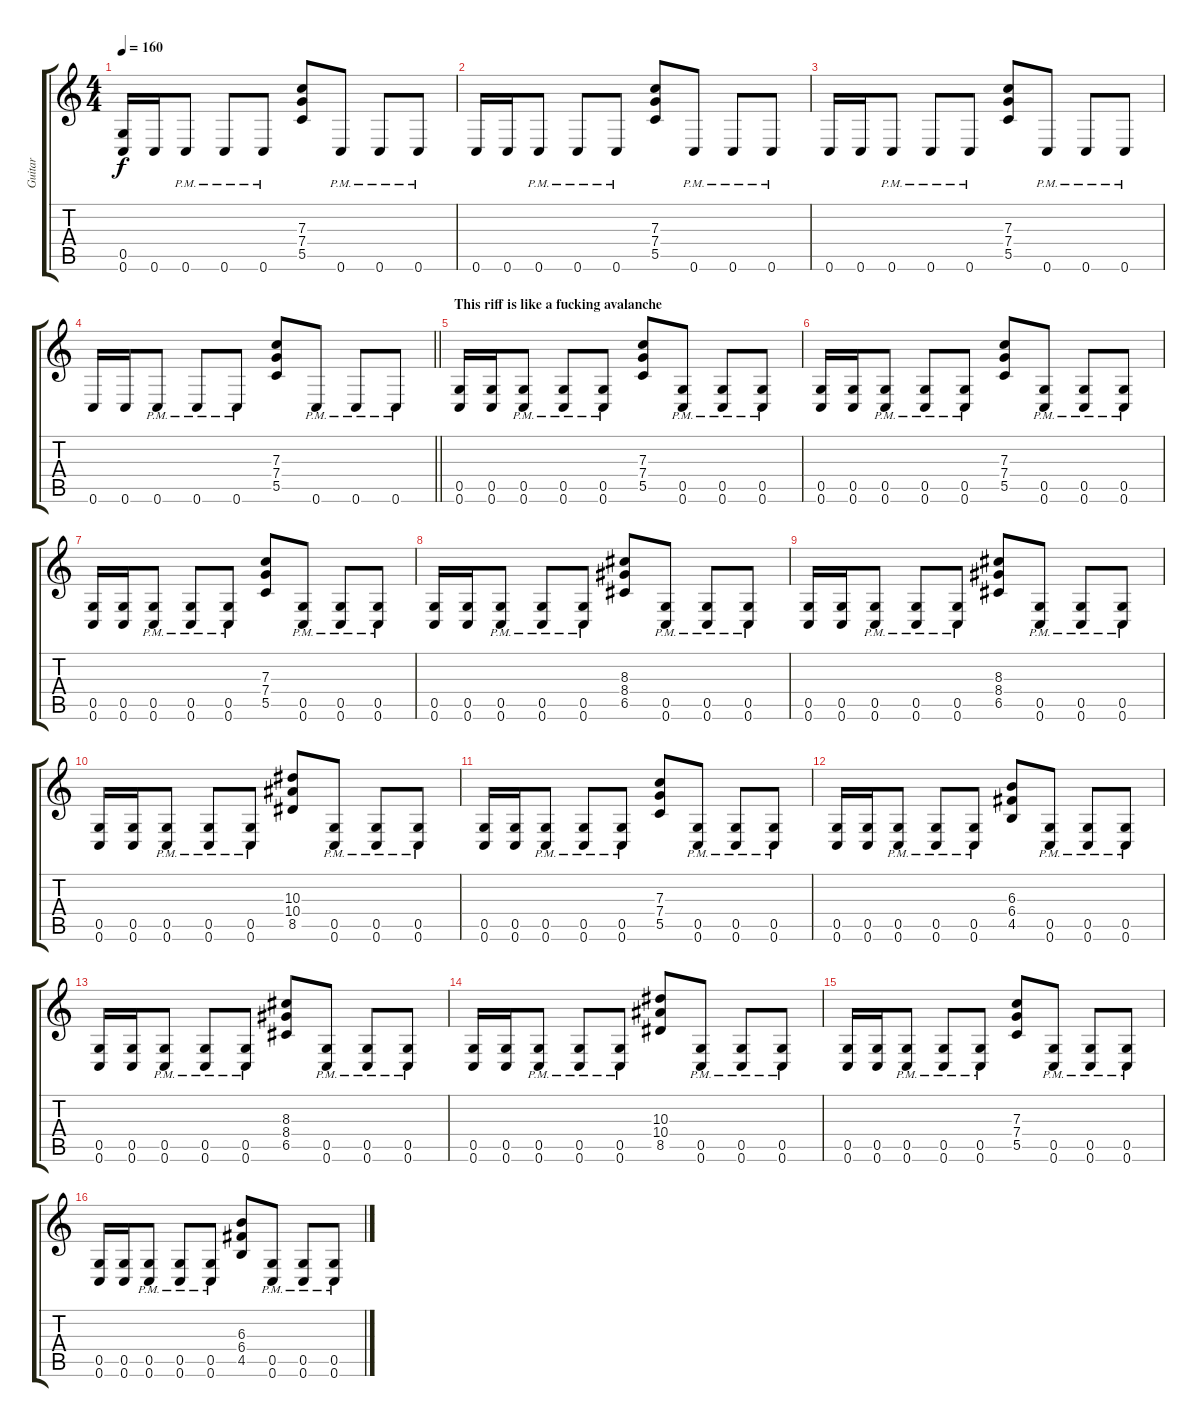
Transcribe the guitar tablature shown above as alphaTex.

\track ("Guitar" "Guitar") {instrument distortionguitar}
\staff {score tabs}
\tuning (D4 A3 F3 C3 G2 C2) {hide}
\ts (4 4)
\section ("" "")
\tempo 160
\clef g2
\ks c
(0.5 0.6).16{dy f} 0.6.16 0.6{pm}.8 0.6{pm}.8 0.6{pm}.8 (7.3 7.4 5.5).8 0.6{pm}.8 0.6{pm}.8 0.6{pm}.8 |
0.6.16 0.6.16 0.6{pm}.8 0.6{pm}.8 0.6{pm}.8 (7.3 7.4 5.5).8 0.6{pm}.8 0.6{pm}.8 0.6{pm}.8 |
0.6.16 0.6.16 0.6{pm}.8 0.6{pm}.8 0.6{pm}.8 (7.3 7.4 5.5).8 0.6{pm}.8 0.6{pm}.8 0.6{pm}.8 |
\barLineRight lightlight
0.6.16 0.6.16 0.6{pm}.8 0.6{pm}.8 0.6{pm}.8 (7.3 7.4 5.5).8 0.6{pm}.8 0.6{pm}.8 0.6{pm}.8 |
\section ("" "This riff is like a fucking avalanche")
(0.5 0.6).16 (0.5 0.6).16 (0.5{pm} 0.6{pm}).8 (0.5{pm} 0.6{pm}).8 (0.5{pm} 0.6{pm}).8 (7.3 7.4 5.5).8 (0.5{pm} 0.6{pm}).8 (0.5{pm} 0.6{pm}).8 (0.5{pm} 0.6{pm}).8 |
(0.5 0.6).16 (0.5 0.6).16 (0.5{pm} 0.6{pm}).8 (0.5{pm} 0.6{pm}).8 (0.5{pm} 0.6{pm}).8 (7.3 7.4 5.5).8 (0.5{pm} 0.6{pm}).8 (0.5{pm} 0.6{pm}).8 (0.5{pm} 0.6{pm}).8 |
(0.5 0.6).16 (0.5 0.6).16 (0.5{pm} 0.6{pm}).8 (0.5{pm} 0.6{pm}).8 (0.5{pm} 0.6{pm}).8 (7.3 7.4 5.5).8 (0.5{pm} 0.6{pm}).8 (0.5{pm} 0.6{pm}).8 (0.5{pm} 0.6{pm}).8 |
(0.5 0.6).16 (0.5 0.6).16 (0.5{pm} 0.6{pm}).8 (0.5{pm} 0.6{pm}).8 (0.5{pm} 0.6{pm}).8 (8.3 8.4 6.5).8 (0.5{pm} 0.6{pm}).8 (0.5{pm} 0.6{pm}).8 (0.5{pm} 0.6{pm}).8 |
(0.5 0.6).16 (0.5 0.6).16 (0.5{pm} 0.6{pm}).8 (0.5{pm} 0.6{pm}).8 (0.5{pm} 0.6{pm}).8 (8.3 8.4 6.5).8 (0.5{pm} 0.6{pm}).8 (0.5{pm} 0.6{pm}).8 (0.5{pm} 0.6{pm}).8 |
(0.5 0.6).16 (0.5 0.6).16 (0.5{pm} 0.6{pm}).8 (0.5{pm} 0.6{pm}).8 (0.5{pm} 0.6{pm}).8 (10.3 10.4 8.5).8 (0.5{pm} 0.6{pm}).8 (0.5{pm} 0.6{pm}).8 (0.5{pm} 0.6{pm}).8 |
(0.5 0.6).16 (0.5 0.6).16 (0.5{pm} 0.6{pm}).8 (0.5{pm} 0.6{pm}).8 (0.5{pm} 0.6{pm}).8 (7.3 7.4 5.5).8 (0.5{pm} 0.6{pm}).8 (0.5{pm} 0.6{pm}).8 (0.5{pm} 0.6{pm}).8 |
(0.5 0.6).16 (0.5 0.6).16 (0.5{pm} 0.6{pm}).8 (0.5{pm} 0.6{pm}).8 (0.5{pm} 0.6{pm}).8 (6.3 6.4 4.5).8 (0.5{pm} 0.6{pm}).8 (0.5{pm} 0.6{pm}).8 (0.5{pm} 0.6{pm}).8 |
(0.5 0.6).16 (0.5 0.6).16 (0.5{pm} 0.6{pm}).8 (0.5{pm} 0.6{pm}).8 (0.5{pm} 0.6{pm}).8 (8.3 8.4 6.5).8 (0.5{pm} 0.6{pm}).8 (0.5{pm} 0.6{pm}).8 (0.5{pm} 0.6{pm}).8 |
(0.5 0.6).16 (0.5 0.6).16 (0.5{pm} 0.6{pm}).8 (0.5{pm} 0.6{pm}).8 (0.5{pm} 0.6{pm}).8 (10.3 10.4 8.5).8 (0.5{pm} 0.6{pm}).8 (0.5{pm} 0.6{pm}).8 (0.5{pm} 0.6{pm}).8 |
(0.5 0.6).16 (0.5 0.6).16 (0.5{pm} 0.6{pm}).8 (0.5{pm} 0.6{pm}).8 (0.5{pm} 0.6{pm}).8 (7.3 7.4 5.5).8 (0.5{pm} 0.6{pm}).8 (0.5{pm} 0.6{pm}).8 (0.5{pm} 0.6{pm}).8 |
(0.5 0.6).16 (0.5 0.6).16 (0.5{pm} 0.6{pm}).8 (0.5{pm} 0.6{pm}).8 (0.5{pm} 0.6{pm}).8 (6.3 6.4 4.5).8 (0.5{pm} 0.6{pm}).8 (0.5{pm} 0.6{pm}).8 (0.5{pm} 0.6{pm}).8
